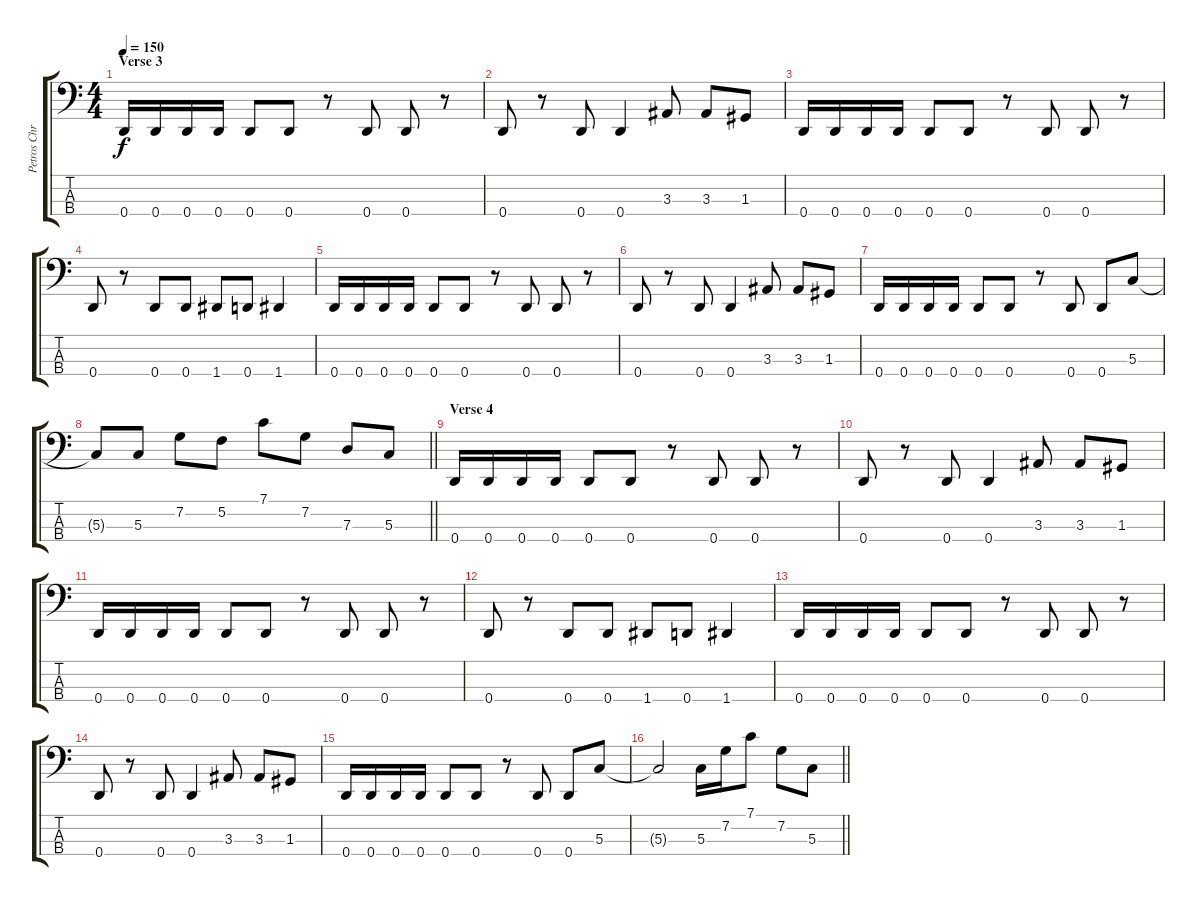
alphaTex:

\track ("Petros Christo" "Petros Chr") {instrument electricbasspick}
\staff {score tabs}
\tuning (F2 C2 G1 D1) {hide}
\ts (4 4)
\section ("" "Verse 3")
\tempo 150
\clef f4
\ks c
0.4.16{dy f} 0.4.16 0.4.16 0.4.16 0.4.8 0.4.8 r.8 0.4.8 0.4.8 r.8 |
0.4.8 r.8 0.4.8 0.4.4 3.3.8 3.3.8 1.3.8 |
0.4.16 0.4.16 0.4.16 0.4.16 0.4.8 0.4.8 r.8 0.4.8 0.4.8 r.8 |
0.4.8 r.8 0.4.8 0.4.8 1.4.8 0.4.8 1.4.4 |
0.4.16 0.4.16 0.4.16 0.4.16 0.4.8 0.4.8 r.8 0.4.8 0.4.8 r.8 |
0.4.8 r.8 0.4.8 0.4.4 3.3.8 3.3.8 1.3.8 |
0.4.16 0.4.16 0.4.16 0.4.16 0.4.8 0.4.8 r.8 0.4.8 0.4.8 5.3.8 |
\barLineRight lightlight
5.3{t}.8 5.3.8 7.2.8 5.2.8 7.1.8 7.2.8 7.3.8 5.3.8 |
\section ("" "Verse 4")
0.4.16 0.4.16 0.4.16 0.4.16 0.4.8 0.4.8 r.8 0.4.8 0.4.8 r.8 |
0.4.8 r.8 0.4.8 0.4.4 3.3.8 3.3.8 1.3.8 |
0.4.16 0.4.16 0.4.16 0.4.16 0.4.8 0.4.8 r.8 0.4.8 0.4.8 r.8 |
0.4.8 r.8 0.4.8 0.4.8 1.4.8 0.4.8 1.4.4 |
0.4.16 0.4.16 0.4.16 0.4.16 0.4.8 0.4.8 r.8 0.4.8 0.4.8 r.8 |
0.4.8 r.8 0.4.8 0.4.4 3.3.8 3.3.8 1.3.8 |
0.4.16 0.4.16 0.4.16 0.4.16 0.4.8 0.4.8 r.8 0.4.8 0.4.8 5.3.8 |
\barLineRight lightlight
5.3{t}.2 5.3.16 7.2.16 7.1.8 7.2.8 5.3.8
